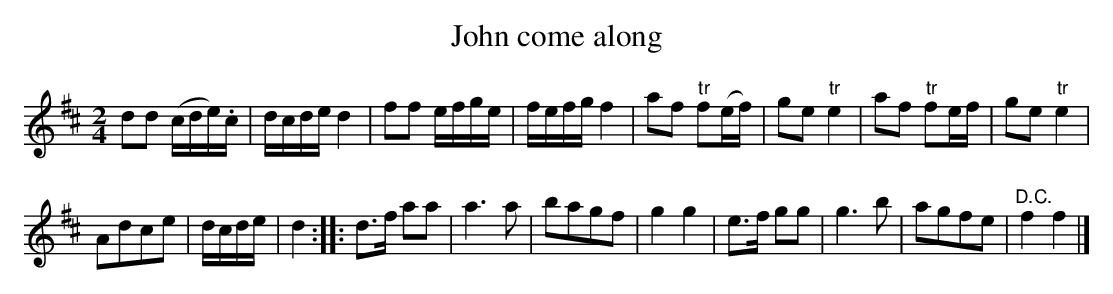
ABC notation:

X:1
T:John come along
L:1/8
M:2/4
K:D
dd (c/d/e/).c/| d/c/d/e/ d2| ff e/f/g/e/| f/e/f/g/ f2|\
af "tr"f(e/f/)| ge "tr"e2| af "tr"fe/f/| ge "tr"e2|
Adce| d/c/d/e/| d2::\
d>f aa| a3a| bagf| g2g2| e>f gg| g3b| agfe| "D.C." f2f2|]
